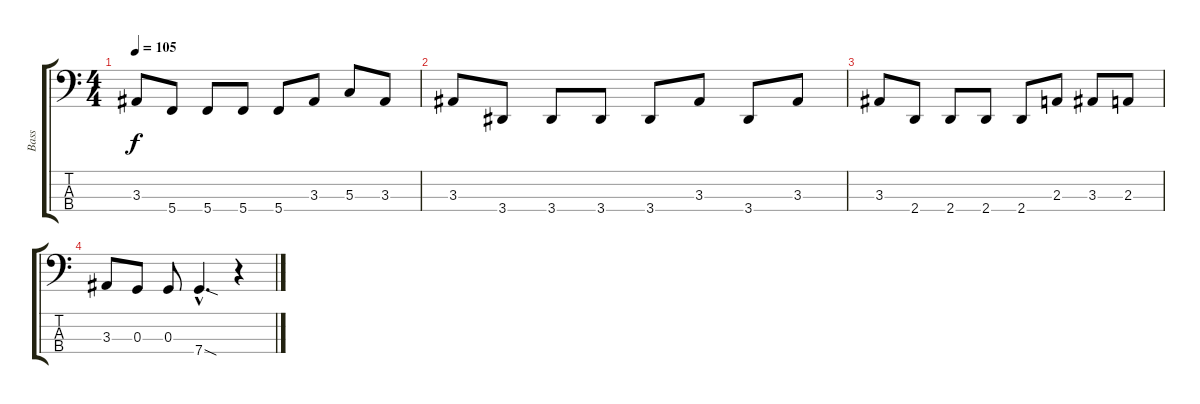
\track ("Bass" "Bass") {instrument electricbassfinger}
\staff {score tabs}
\tuning (F2 C2 G1 C1) {hide}
\ts (4 4)
\tempo 105
\clef f4
\ks c
3.3.8{dy f} 5.4.8 5.4.8 5.4.8 5.4.8 3.3.8 5.3.8 3.3.8 |
3.3.8 3.4.8 3.4.8 3.4.8 3.4.8 3.3.8 3.4.8 3.3.8 |
3.3.8 2.4.8 2.4.8 2.4.8 2.4.8 2.3.8 3.3.8 2.3.8 |
3.3.8 0.3.8 0.3.8 7.4{sod hac}.4{d} r.4
